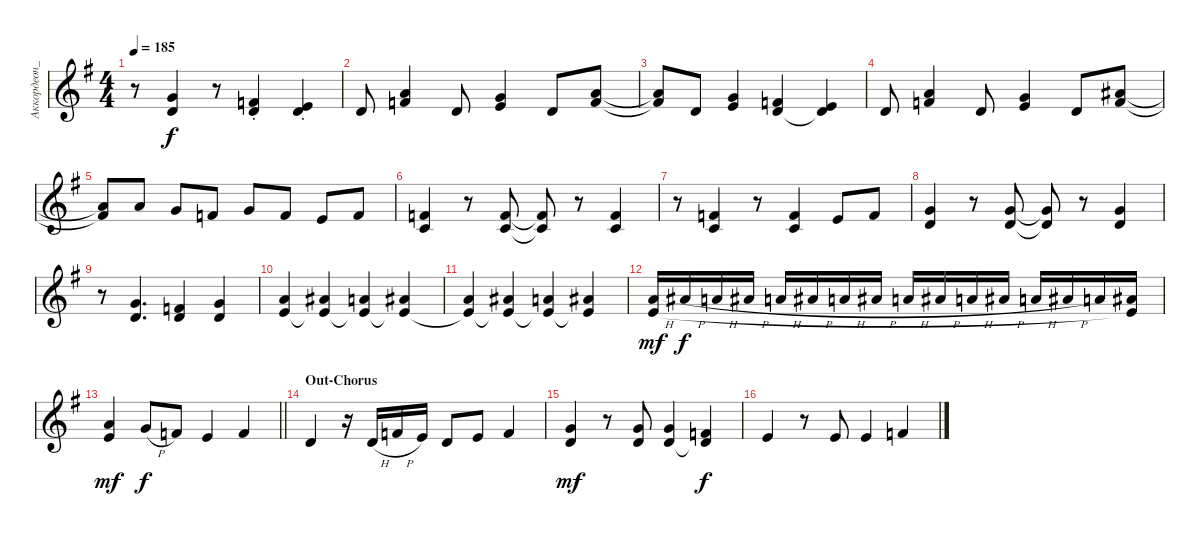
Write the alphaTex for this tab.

\track ("Аккордеон_1" "Аккордеон_") {instrument accordion}
\staff {score}
\tuning (E4 B3 G3 D3 A2 E2) {hide}
\ts (4 4)
\tempo 185
\clef g2
\ks eminor
r.8{dy f} (3.1 3.2).4 r.8 (1.1{st} 3.2{st}).4 (0.1{st} 3.2{st}).4 |
7.3.8 (5.1 6.2).4 7.3.8 (3.1 5.2).4 7.3.8 (5.1 6.2).8 |
(5.1{t} 6.2{t}).8 7.3.8 (3.1 5.2).4 (1.1 3.2).4 (0.1 3.2{t}).4 |
7.3.8 (5.1 6.2).4 7.3.8 (3.1 5.2).4 7.3.8 (6.1 6.2).8 |
(6.1{t} 6.2{t}).8 5.1.8 3.1.8 6.2.8 3.1.8 6.2.8 5.2.8 6.2.8 |
(1.1 1.2).4 r.8 (1.1 1.2).8 (1.1{t} 1.2{t}).8 r.8 (1.1 1.2).4 |
r.8 (1.1 1.2).4 r.8 (1.1 1.2).4 0.1.8 1.1.8 |
(3.1 3.2).4 r.8 (3.1 3.2).8 (3.1{t} 3.2{t}).8 r.8 (3.1 3.2).4 |
r.8 (3.1 3.2).4{d} (1.1 3.2).4 (3.1 3.2).4 |
(5.1 5.2).4 (6.1 5.2{t}).4 (5.1 5.2{t}).4 (6.1 5.2{t}).4 |
(5.1 5.2{t}).4 (6.1 5.2{t}).4 (5.1 5.2{t}).4 (6.1 5.2{t}).4 |
(5.1{h} 5.2).16{dy mf} 6.1{h}.16{dy f} 5.1{h}.16 6.1{h}.16 5.1{h}.16 6.1{h}.16 5.1{h}.16 6.1{h}.16 5.1{h}.16 6.1{h}.16 5.1{h}.16 6.1{h}.16 5.1{h}.16 6.1{h}.16 5.1{h}.16 (6.1 5.2{t}).16 |
\barLineRight lightlight
(5.1 5.2).4{dy mf} 3.1{h}.8{dy f} 1.1.8 0.1.4 1.1.4 |
\section ("" "Out-Chorus")
3.2.4{volume 16} r.16 3.2{h}.16 6.2{h}.16 5.2.16 3.2.8 5.2.8 6.2.4 |
(3.1 3.2).4{dy mf} r.8 (3.1 3.2).8 (3.1 3.2).4 (1.1 3.2{t}).4{dy f} |
0.1.4 r.8 0.1.8 0.1.4 1.1.4
